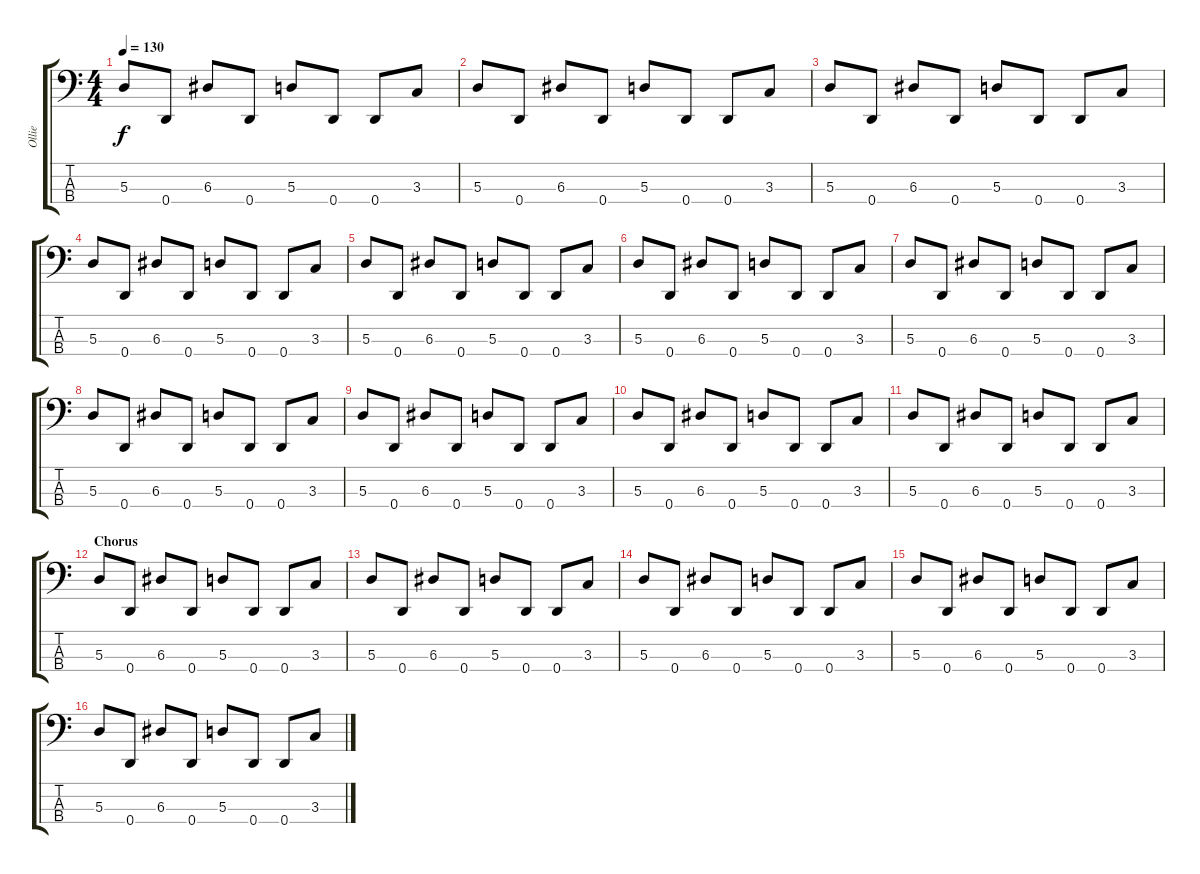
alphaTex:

\track ("Ollie" "Ollie") {instrument electricbassfinger}
\staff {score tabs}
\tuning (G2 D2 A1 D1) {hide}
\ts (4 4)
\tempo 130
\clef f4
\ks c
5.3.8{dy f} 0.4.8 6.3.8 0.4.8 5.3.8 0.4.8 0.4.8 3.3.8 |
5.3.8 0.4.8 6.3.8 0.4.8 5.3.8 0.4.8 0.4.8 3.3.8 |
5.3.8 0.4.8 6.3.8 0.4.8 5.3.8 0.4.8 0.4.8 3.3.8 |
5.3.8 0.4.8 6.3.8 0.4.8 5.3.8 0.4.8 0.4.8 3.3.8 |
5.3.8 0.4.8 6.3.8 0.4.8 5.3.8 0.4.8 0.4.8 3.3.8 |
5.3.8 0.4.8 6.3.8 0.4.8 5.3.8 0.4.8 0.4.8 3.3.8 |
5.3.8 0.4.8 6.3.8 0.4.8 5.3.8 0.4.8 0.4.8 3.3.8 |
5.3.8 0.4.8 6.3.8 0.4.8 5.3.8 0.4.8 0.4.8 3.3.8 |
5.3.8 0.4.8 6.3.8 0.4.8 5.3.8 0.4.8 0.4.8 3.3.8 |
5.3.8 0.4.8 6.3.8 0.4.8 5.3.8 0.4.8 0.4.8 3.3.8 |
5.3.8 0.4.8 6.3.8 0.4.8 5.3.8 0.4.8 0.4.8 3.3.8 |
\section ("" "Chorus")
5.3.8 0.4.8 6.3.8 0.4.8 5.3.8 0.4.8 0.4.8 3.3.8 |
5.3.8 0.4.8 6.3.8 0.4.8 5.3.8 0.4.8 0.4.8 3.3.8 |
5.3.8 0.4.8 6.3.8 0.4.8 5.3.8 0.4.8 0.4.8 3.3.8 |
5.3.8 0.4.8 6.3.8 0.4.8 5.3.8 0.4.8 0.4.8 3.3.8 |
5.3.8 0.4.8 6.3.8 0.4.8 5.3.8 0.4.8 0.4.8 3.3.8
